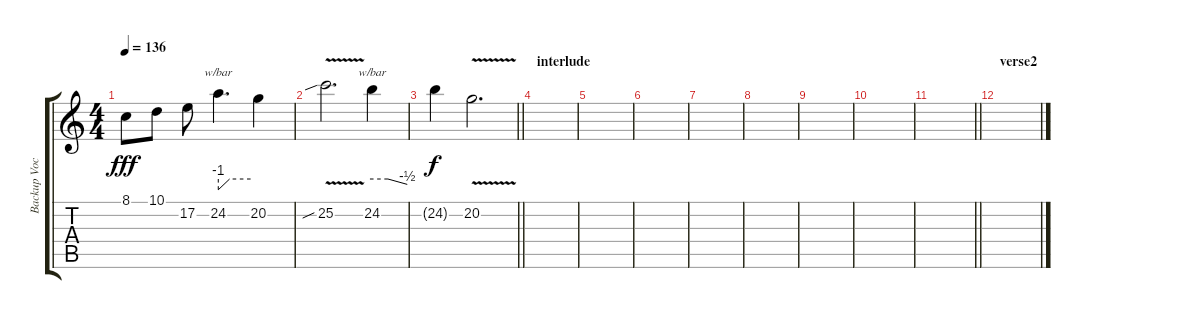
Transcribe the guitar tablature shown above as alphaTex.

\track ("Backup Vocal" "Backup Voc") {instrument cello}
\staff {score tabs}
\tuning (E4 B3 G3 D3 A2 E2) {hide}
\ts (4 4)
\tempo 136
\clef g2
\ks c
8.1.8{dy fff} 10.1.8 17.2.8 24.2.4{d tbe (custom default 0 -4 21 0 60 0)} 20.2.4 |
25.2{v sib}.2{d} 24.2.4{tbe (custom default 0 0 27 0 60 -2)} |
\barLineRight lightlight
24.2{t}.4{dy f} 20.2{v}.2{d} |
\section ("" "interlude")
|
|
|
|
|
|
|
\barLineRight lightlight
|
\section ("" "verse2")
